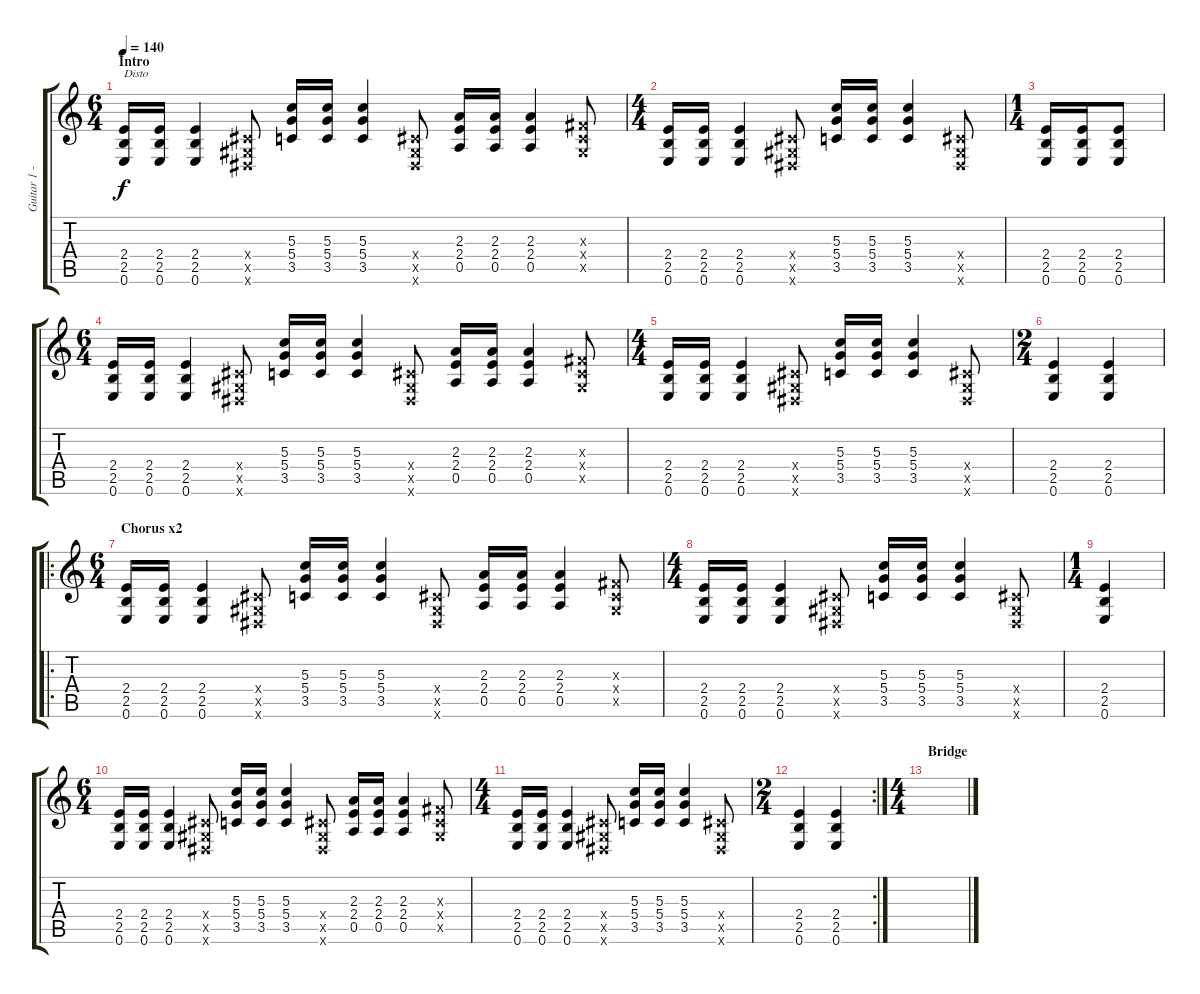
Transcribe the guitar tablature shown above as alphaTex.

\track ("Guitar 1 - rythm" "Guitar 1 -") {instrument distortionguitar}
\staff {score tabs}
\tuning (E4 B3 G3 D3 A2 E2) {hide}
\ts (6 4)
\section ("" "Intro")
\tempo 140
\clef g2
\ks c
(2.4 2.5 0.6).16{txt "Disto" dy f instrument distortionguitar} (2.4 2.5 0.6).16 (2.4 2.5 0.6).4 (-1.4{x} -1.5{x} -1.6{x}).8 (5.3 5.4 3.5).16 (5.3 5.4 3.5).16 (5.3 5.4 3.5).4 (-1.4{x} -1.5{x} -1.6{x}).8 (2.3 2.4 0.5).16 (2.3 2.4 0.5).16 (2.3 2.4 0.5).4 (-1.3{x} -1.4{x} -1.5{x}).8 |
\ts (4 4)
(2.4 2.5 0.6).16 (2.4 2.5 0.6).16 (2.4 2.5 0.6).4 (-1.4{x} -1.5{x} -1.6{x}).8 (5.3 5.4 3.5).16 (5.3 5.4 3.5).16 (5.3 5.4 3.5).4 (-1.4{x} -1.5{x} -1.6{x}).8 |
\ts (1 4)
(2.4 2.5 0.6).16 (2.4 2.5 0.6).16 (2.4 2.5 0.6).8 |
\ts (6 4)
(2.4 2.5 0.6).16 (2.4 2.5 0.6).16 (2.4 2.5 0.6).4 (-1.4{x} -1.5{x} -1.6{x}).8 (5.3 5.4 3.5).16 (5.3 5.4 3.5).16 (5.3 5.4 3.5).4 (-1.4{x} -1.5{x} -1.6{x}).8 (2.3 2.4 0.5).16 (2.3 2.4 0.5).16 (2.3 2.4 0.5).4 (-1.3{x} -1.4{x} -1.5{x}).8 |
\ts (4 4)
(2.4 2.5 0.6).16 (2.4 2.5 0.6).16 (2.4 2.5 0.6).4 (-1.4{x} -1.5{x} -1.6{x}).8 (5.3 5.4 3.5).16 (5.3 5.4 3.5).16 (5.3 5.4 3.5).4 (-1.4{x} -1.5{x} -1.6{x}).8 |
\ts (2 4)
(2.4 2.5 0.6).4 (2.4 2.5 0.6).4 |
\ro
\ts (6 4)
\section ("" "Chorus x2")
(2.4 2.5 0.6).16 (2.4 2.5 0.6).16 (2.4 2.5 0.6).4 (-1.4{x} -1.5{x} -1.6{x}).8 (5.3 5.4 3.5).16 (5.3 5.4 3.5).16 (5.3 5.4 3.5).4 (-1.4{x} -1.5{x} -1.6{x}).8 (2.3 2.4 0.5).16 (2.3 2.4 0.5).16 (2.3 2.4 0.5).4 (-1.3{x} -1.4{x} -1.5{x}).8 |
\ts (4 4)
(2.4 2.5 0.6).16 (2.4 2.5 0.6).16 (2.4 2.5 0.6).4 (-1.4{x} -1.5{x} -1.6{x}).8 (5.3 5.4 3.5).16 (5.3 5.4 3.5).16 (5.3 5.4 3.5).4 (-1.4{x} -1.5{x} -1.6{x}).8 |
\ts (1 4)
(2.4 2.5 0.6).4 |
\ts (6 4)
(2.4 2.5 0.6).16 (2.4 2.5 0.6).16 (2.4 2.5 0.6).4 (-1.4{x} -1.5{x} -1.6{x}).8 (5.3 5.4 3.5).16 (5.3 5.4 3.5).16 (5.3 5.4 3.5).4 (-1.4{x} -1.5{x} -1.6{x}).8 (2.3 2.4 0.5).16 (2.3 2.4 0.5).16 (2.3 2.4 0.5).4 (-1.3{x} -1.4{x} -1.5{x}).8 |
\ts (4 4)
(2.4 2.5 0.6).16 (2.4 2.5 0.6).16 (2.4 2.5 0.6).4 (-1.4{x} -1.5{x} -1.6{x}).8 (5.3 5.4 3.5).16 (5.3 5.4 3.5).16 (5.3 5.4 3.5).4 (-1.4{x} -1.5{x} -1.6{x}).8 |
\rc 2
\ts (2 4)
(2.4 2.5 0.6).4 (2.4 2.5 0.6).4 |
\ts (4 4)
\section ("" "Bridge")
